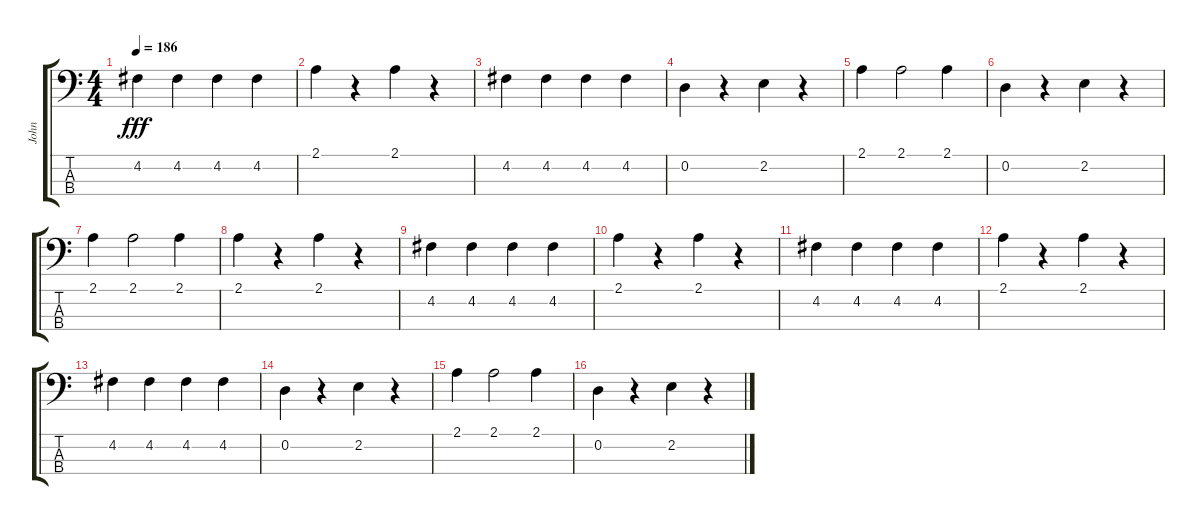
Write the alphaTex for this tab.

\track ("John" "John") {instrument electricbasspick}
\staff {score tabs}
\tuning (G2 D2 A1 E1) {hide}
\ts (4 4)
\tempo 186
\clef f4
\ks c
4.2.4{dy fff} 4.2.4 4.2.4 4.2.4 |
2.1.4 r.4 2.1.4 r.4 |
4.2.4 4.2.4 4.2.4 4.2.4 |
0.2.4 r.4 2.2.4 r.4 |
2.1.4 2.1.2 2.1.4 |
0.2.4 r.4 2.2.4 r.4 |
2.1.4 2.1.2 2.1.4 |
2.1.4 r.4 2.1.4 r.4 |
4.2.4 4.2.4 4.2.4 4.2.4 |
2.1.4 r.4 2.1.4 r.4 |
4.2.4 4.2.4 4.2.4 4.2.4 |
2.1.4 r.4 2.1.4 r.4 |
4.2.4 4.2.4 4.2.4 4.2.4 |
0.2.4 r.4 2.2.4 r.4 |
2.1.4 2.1.2 2.1.4 |
0.2.4 r.4 2.2.4 r.4
